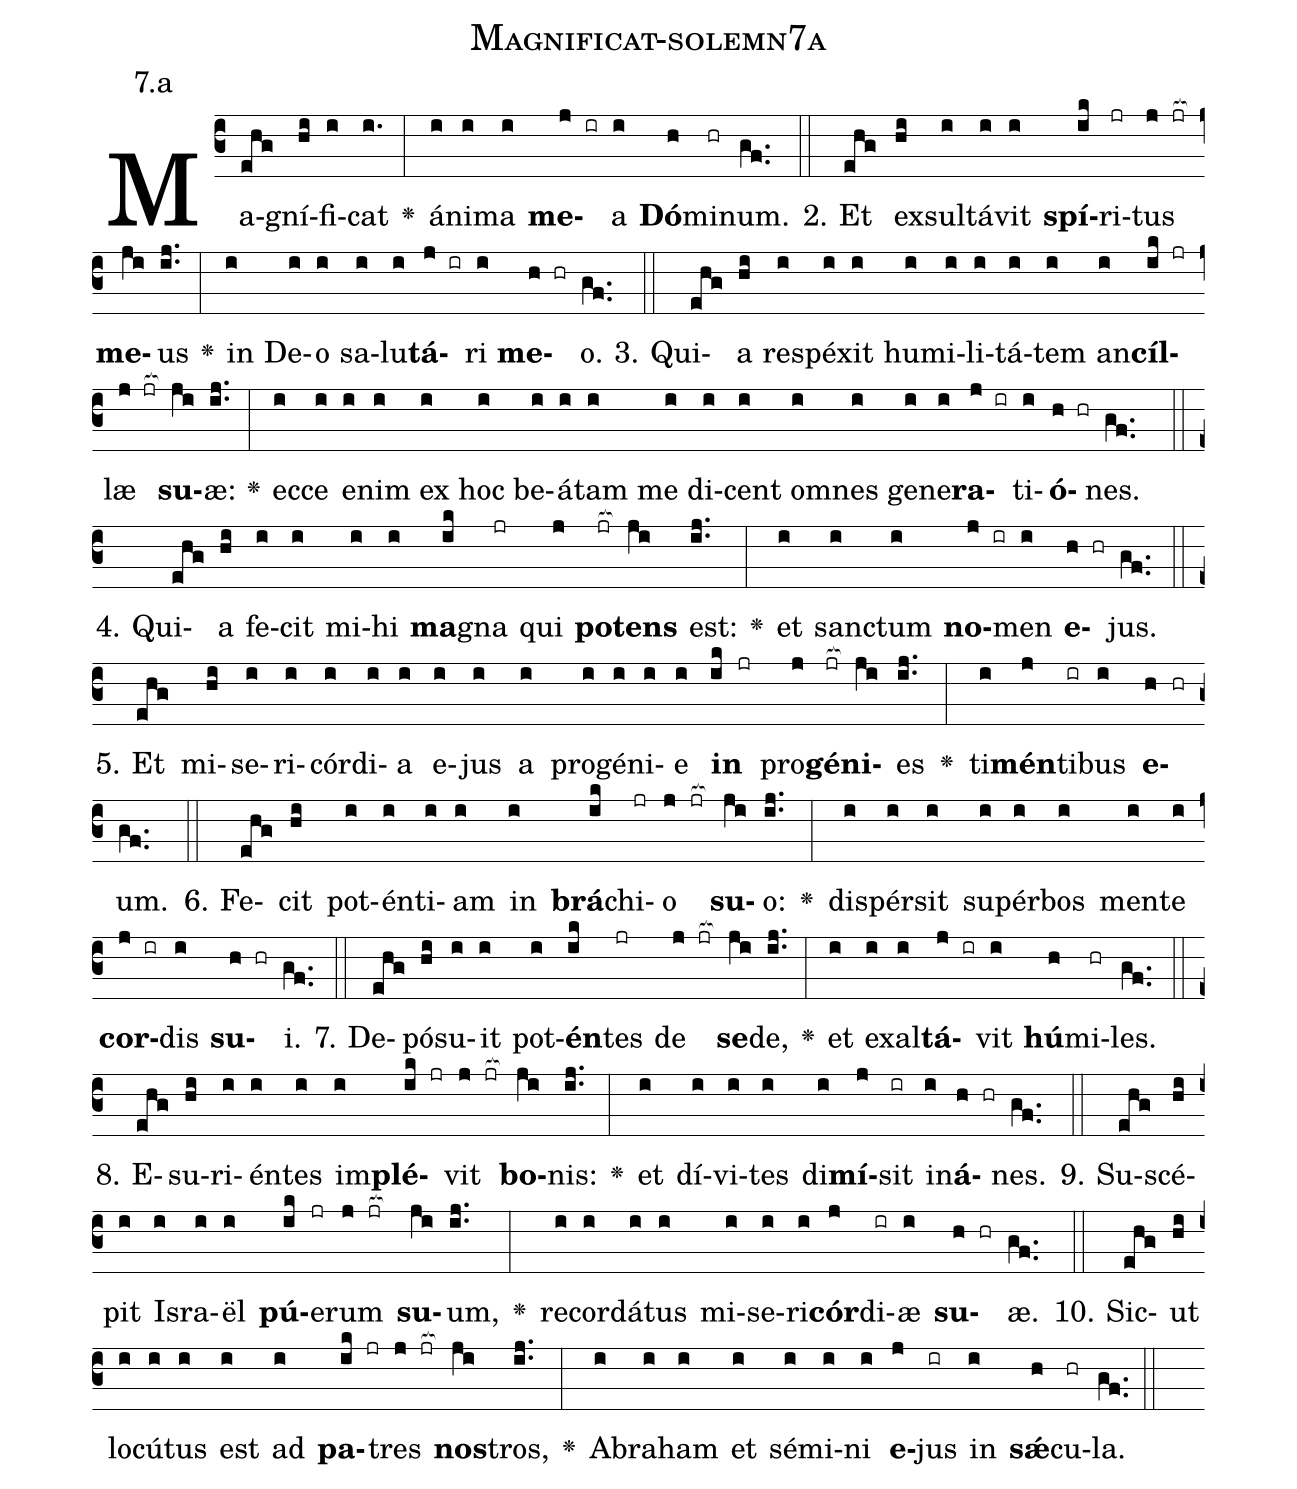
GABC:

name: Magnificat-solemn7a;
annotation: 7.a;
%%
(c3)Ma(ehg)gní(hi)fi(i)cat(i.) <v>\greheightstar</v>(:) á(i)ni(i)ma(i) <b>me</b>(j ir)a(i) <b>Dó</b>(h)mi(hr)num.(gf..) (::)
2. Et(ehg) ex(hi)sul(i)tá(i)vit(i) <b>spí</b>(ik)ri(jr)tus(j jr[ocb:1{]) <b>me</b>(ji[ocb:0}])us(ij..) <v>\greheightstar</v>(:) in(i) De(i)o(i) sa(i)lu(i)<b>tá</b>(j ir)ri(i) <b>me</b>(h hr)o.(gf..) (::)
3. Qui(ehg)a(hi) re(i)spé(i)xit(i) hu(i)mi(i)li(i)tá(i)tem(i) an(i)<b>cíl</b>(ik jr)læ(j jr[ocb:1{]) <b>su</b>(ji[ocb:0}])æ:(ij..) <v>\greheightstar</v>(:) ec(i)ce(i) e(i)nim(i) ex(i) hoc(i) be(i)á(i)tam(i) me(i) di(i)cent(i) om(i)nes(i) ge(i)ne(i)<b>ra</b>(j ir)ti(i)<b>ó</b>(h hr)nes.(gf..) (::)
4. Qui(ehg)a(hi) fe(i)cit(i) mi(i)hi(i) <b>ma</b>(ik)gna(jr) qui(j) <b>pot</b>(jr[ocb:1{])<b>ens</b>(ji[ocb:0}]) est:(ij..) <v>\greheightstar</v>(:) et(i) sanc(i)tum(i) <b>no</b>(j ir)men(i) <b>e</b>(h hr)jus.(gf..) (::)
5. Et(ehg) mi(hi)se(i)ri(i)cór(i)di(i)a(i) e(i)jus(i) a(i) pro(i)gé(i)ni(i)e(i) <b>in</b>(ik jr) pro(j)<b>gé</b>(jr[ocb:1{])<b>ni</b>(ji[ocb:0}])es(ij..) <v>\greheightstar</v>(:) ti(i)<b>mén</b>(j)ti(ir)bus(i) <b>e</b>(h hr)um.(gf..) (::)
6. Fe(ehg)cit(hi) pot(i)én(i)ti(i)am(i) in(i) <b>brá</b>(ik)chi(jr)o(j jr[ocb:1{]) <b>su</b>(ji[ocb:0}])o:(ij..) <v>\greheightstar</v>(:) di(i)spér(i)sit(i) su(i)pér(i)bos(i) men(i)te(i) <b>cor</b>(j ir)dis(i) <b>su</b>(h hr)i.(gf..) (::)
7. De(ehg)pó(hi)su(i)it(i) pot(i)<b>én</b>(ik)tes(jr) de(j jr[ocb:1{]) <b>se</b>(ji[ocb:0}])de,(ij..) <v>\greheightstar</v>(:) et(i) ex(i)al(i)<b>tá</b>(j ir)vit(i) <b>hú</b>(h)mi(hr)les.(gf..) (::)
8. E(ehg)su(hi)ri(i)én(i)tes(i) im(i)<b>plé</b>(ik jr)vit(j jr[ocb:1{]) <b>bo</b>(ji[ocb:0}])nis:(ij..) <v>\greheightstar</v>(:) et(i) dí(i)vi(i)tes(i) di(i)<b>mí</b>(j)sit(ir) in(i)<b>á</b>(h hr)nes.(gf..) (::)
9. Su(ehg)scé(hi)pit(i) Is(i)ra(i)ël(i) <b>pú</b>(ik)e(jr)rum(j jr[ocb:1{]) <b>su</b>(ji[ocb:0}])um,(ij..) <v>\greheightstar</v>(:) re(i)cor(i)dá(i)tus(i) mi(i)se(i)ri(i)<b>cór</b>(j)di(ir)æ(i) <b>su</b>(h hr)æ.(gf..) (::)
10. Sic(ehg)ut(hi) lo(i)cú(i)tus(i) est(i) ad(i) <b>pa</b>(ik jr)tres(j jr[ocb:1{]) <b>nos</b>(ji[ocb:0}])tros,(ij..) <v>\greheightstar</v>(:) A(i)bra(i)ham(i) et(i) sé(i)mi(i)ni(i) <b>e</b>(j)jus(ir) in(i) <b>sǽ</b>(h)cu(hr)la.(gf..) (::)
